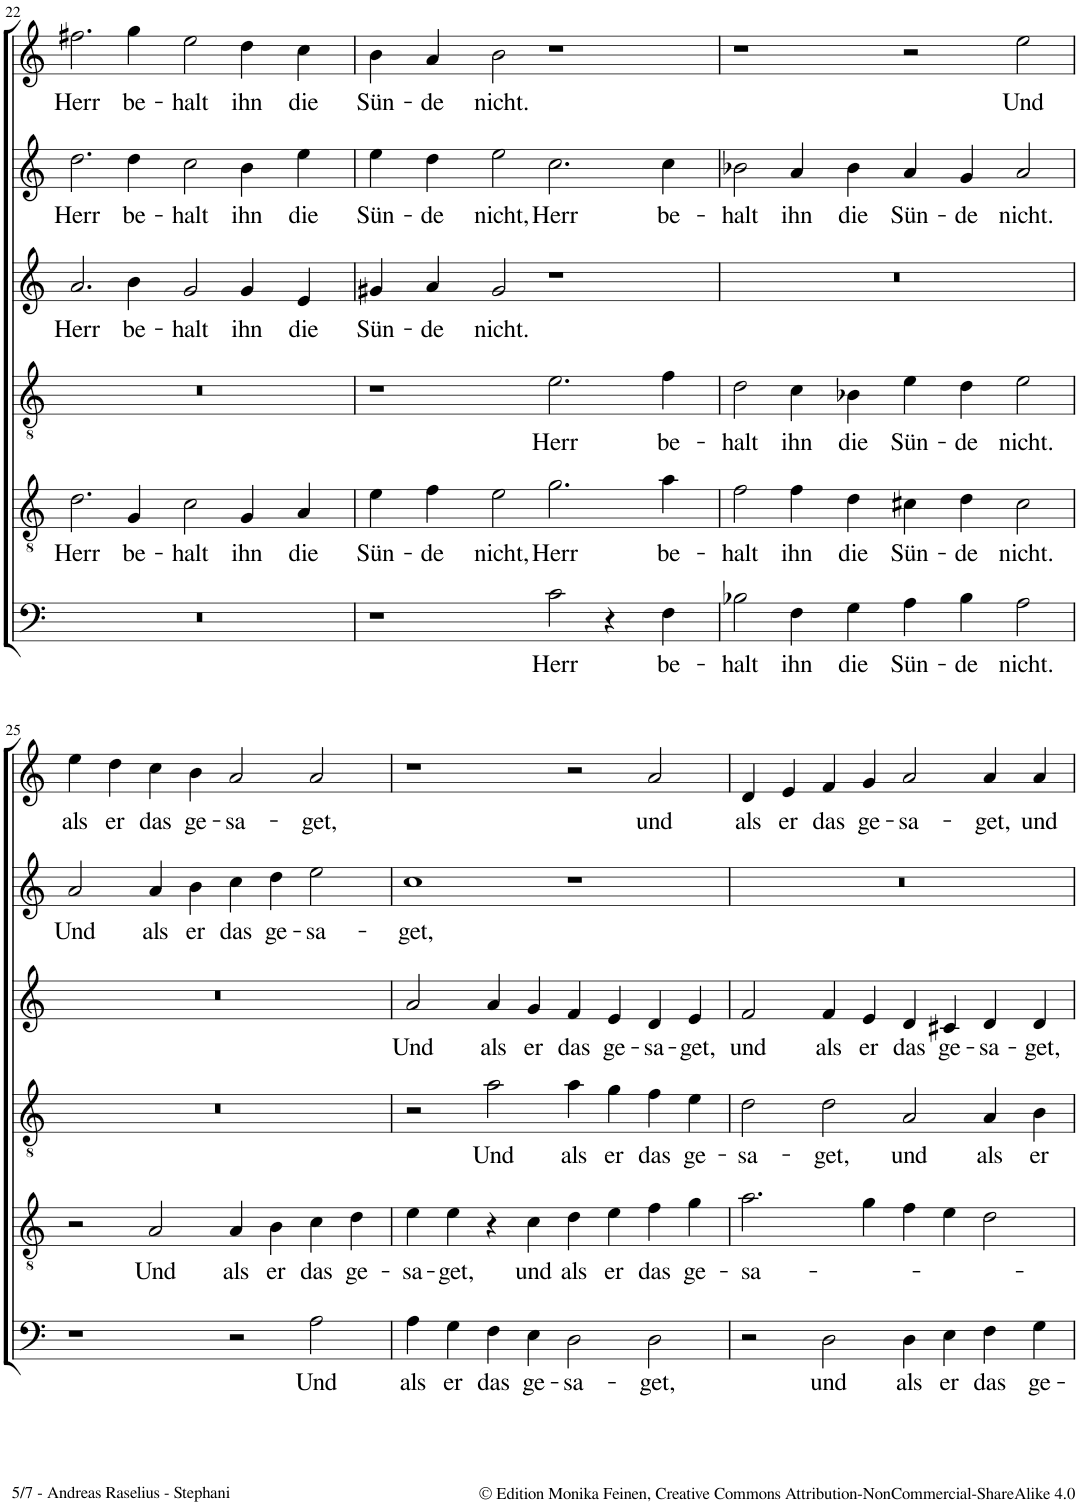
**kern	**text	**kern	**text	**kern	**text	**kern	**text	**kern	**text	**kern	**text
*part6	*part6	*part5	*part5	*part4	*part4	*part3	*part3	*part2	*part2	*part1	*part1
*staff6	*staff6	*staff5	*staff5	*staff4	*staff4	*staff3	*staff3	*staff2	*staff2	*staff1	*staff1
*I"Bassus	*	*I"Tenor	*	*I"Quintus	*	*I"Altus	*	*I"Sextus	*	*I"Cantus	*
!!LO:PB:g=z
*clefF4	*	*clefGv2	*	*clefGv2	*	*clefG2	*	*clefG2	*	*clefG2	*
*k[]	*	*k[]	*	*k[]	*	*k[]	*	*k[]	*	*k[]	*
*M4/2	*	*M4/2	*	*M4/2	*	*M4/2	*	*M4/2	*	*M4/2	*
*met(c)	*	*met(c)	*	*met(c)	*	*met(c)	*	*met(c)	*	*met(c)	*
=22	=22	=22	=22	=22	=22	=22	=22	=22	=22	=22	=22
!	!	!	!LO:LY:b	!	!	!	!LO:LY:b	!	!LO:LY:b	!	!LO:LY:b
0r	.	2.d\	Herr	0r	.	2.a/	Herr	2.dd\	Herr	2.ff#X\	Herr
!	!	!	!LO:LY:b	!	!	!	!LO:LY:b	!	!LO:LY:b	!	!LO:LY:b
.	.	4G/	be-	.	.	4b\	be-	4dd\	be-	4gg\	be-
!	!	!	!LO:LY:b	!	!	!	!LO:LY:b	!	!LO:LY:b	!	!LO:LY:b
.	.	2c\	-halt	.	.	2g/	-halt	2cc\	-halt	2ee\	-halt
!	!	!	!LO:LY:b	!	!	!	!LO:LY:b	!	!LO:LY:b	!	!LO:LY:b
.	.	4G/	ihn	.	.	4g/	ihn	4b\	ihn	4dd\	ihn
!	!	!	!LO:LY:b	!	!	!	!LO:LY:b	!	!LO:LY:b	!	!LO:LY:b
.	.	4A/	die	.	.	4e/	die	4ee\	die	4cc\	die
=23	=23	=23	=23	=23	=23	=23	=23	=23	=23	=23	=23
!	!	!	!LO:LY:b	!	!	!	!LO:LY:b	!	!LO:LY:b	!	!LO:LY:b
1r	.	4e\	Sün-	1r	.	4g#X/	Sün-	4ee\	Sün-	4b\	Sün-
!	!	!	!LO:LY:b	!	!	!	!LO:LY:b	!	!LO:LY:b	!	!LO:LY:b
.	.	4f\	-de	.	.	4a/	-de	4dd\	-de	4a/	-de
!	!	!	!LO:LY:b	!	!	!	!LO:LY:b	!	!LO:LY:b	!	!LO:LY:b
.	.	2e\	nicht,	.	.	2g#/	nicht.	2ee\	nicht,	2b\	nicht.
!	!LO:LY:b	!	!LO:LY:b	!	!LO:LY:b	!	!	!	!LO:LY:b	!	!
2c\	Herr	2.g\	Herr	2.e\	Herr	1r	.	2.cc\	Herr	1r	.
4r	.	.	.	.	.	.	.	.	.	.	.
!	!LO:LY:b	!	!LO:LY:b	!	!LO:LY:b	!	!	!	!LO:LY:b	!	!
4F\	be-	4a\	be-	4f\	be-	.	.	4cc\	be-	.	.
=24	=24	=24	=24	=24	=24	=24	=24	=24	=24	=24	=24
!	!LO:LY:b	!	!LO:LY:b	!	!LO:LY:b	!	!	!	!LO:LY:b	!	!
2B-X\	halt	2f\	halt	2d\	halt	0r	.	2b-X\	halt	1r	.
!	!LO:LY:b	!	!LO:LY:b	!	!LO:LY:b	!	!	!	!LO:LY:b	!	!
4F\	ihn	4f\	ihn	4c\	ihn	.	.	4a/	ihn	.	.
!	!LO:LY:b	!	!LO:LY:b	!	!LO:LY:b	!	!	!	!LO:LY:b	!	!
4G\	die	4d\	die	4B-X\	die	.	.	4b-\	die	.	.
!	!LO:LY:b	!	!LO:LY:b	!	!LO:LY:b	!	!	!	!LO:LY:b	!	!
4A\	Sün-	4c#X\	Sün-	4e\	Sün-	.	.	4a/	Sün-	2r	.
!	!LO:LY:b	!	!LO:LY:b	!	!LO:LY:b	!	!	!	!LO:LY:b	!	!
4B-\	-de	4d\	-de	4d\	-de	.	.	4g/	-de	.	.
!	!LO:LY:b	!	!LO:LY:b	!	!LO:LY:b	!	!	!	!LO:LY:b	!	!LO:LY:b
2A\	nicht.	2c#\	nicht.	2e\	nicht.	.	.	2a/	nicht.	2ee\	Und
!!LO:LB:g=z
=25	=25	=25	=25	=25	=25	=25	=25	=25	=25	=25	=25
!	!	!	!	!	!	!	!	!	!LO:LY:b	!	!LO:LY:b
1r	.	2r	.	0r	.	0r	.	2a/	Und	4ee\	als
!	!	!	!	!	!	!	!	!	!	!	!LO:LY:b
.	.	.	.	.	.	.	.	.	.	4dd\	er
!	!	!	!LO:LY:b	!	!	!	!	!	!LO:LY:b	!	!LO:LY:b
.	.	2A/	Und	.	.	.	.	4a/	als	4cc\	das
!	!	!	!	!	!	!	!	!	!LO:LY:b	!	!LO:LY:b
.	.	.	.	.	.	.	.	4b\	er	4b\	ge-
!	!	!	!LO:LY:b	!	!	!	!	!	!LO:LY:b	!	!LO:LY:b
2r	.	4A/	als	.	.	.	.	4cc\	das	2a/	-sa-
!	!	!	!LO:LY:b	!	!	!	!	!	!LO:LY:b	!	!
.	.	4B\	er	.	.	.	.	4dd\	ge-	.	.
!	!LO:LY:b	!	!LO:LY:b	!	!	!	!	!	!LO:LY:b	!	!LO:LY:b
2A\	Und	4c\	das	.	.	.	.	2ee\	-sa-	2a/	-get,
!	!	!	!LO:LY:b	!	!	!	!	!	!	!	!
.	.	4d\	ge-	.	.	.	.	.	.	.	.
=26	=26	=26	=26	=26	=26	=26	=26	=26	=26	=26	=26
!	!LO:LY:b	!	!LO:LY:b	!	!	!	!LO:LY:b	!	!LO:LY:b	!	!
4A\	als	4e\	-sa-	2r	.	2a/	Und	1cc	-get,	1r	.
!	!LO:LY:b	!	!LO:LY:b	!	!	!	!	!	!	!	!
4G\	er	4e\	-get,	.	.	.	.	.	.	.	.
!	!LO:LY:b	!	!	!	!LO:LY:b	!	!LO:LY:b	!	!	!	!
4F\	das	4r	.	2a\	Und	4a/	als	.	.	.	.
!	!LO:LY:b	!	!LO:LY:b	!	!	!	!LO:LY:b	!	!	!	!
4E\	ge-	4c\	und	.	.	4g/	er	.	.	.	.
!	!LO:LY:b	!	!LO:LY:b	!	!LO:LY:b	!	!LO:LY:b	!	!	!	!
2D\	-sa-	4d\	als	4a\	als	4f/	das	1r	.	2r	.
!	!	!	!LO:LY:b	!	!LO:LY:b	!	!LO:LY:b	!	!	!	!
.	.	4e\	er	4g\	er	4e/	ge-	.	.	.	.
!	!LO:LY:b	!	!LO:LY:b	!	!LO:LY:b	!	!LO:LY:b	!	!	!	!LO:LY:b
2D\	-get,	4f\	das	4f\	das	4d/	-sa-	.	.	2a/	und
!	!	!	!LO:LY:b	!	!LO:LY:b	!	!LO:LY:b	!	!	!	!
.	.	4g\	ge-	4e\	ge-	4e/	-get,	.	.	.	.
=27	=27	=27	=27	=27	=27	=27	=27	=27	=27	=27	=27
!	!	!	!LO:LY:b	!	!LO:LY:b	!	!LO:LY:b	!	!	!	!LO:LY:b
2r	.	2.a\	-sa-	2d\	-sa-	2f/	und	0r	.	4d/	als
!	!	!	!	!	!	!	!	!	!	!	!LO:LY:b
.	.	.	.	.	.	.	.	.	.	4e/	er
!	!LO:LY:b	!	!	!	!LO:LY:b	!	!LO:LY:b	!	!	!	!LO:LY:b
2D\	und	.	.	2d\	-get,	4f/	als	.	.	4f/	das
!	!	!	!	!	!	!	!LO:LY:b	!	!	!	!LO:LY:b
.	.	4g\	.	.	.	4e/	er	.	.	4g/	ge-
!	!LO:LY:b	!	!	!	!LO:LY:b	!	!LO:LY:b	!	!	!	!LO:LY:b
4D\	als	4f\	.	2A/	und	4d/	das	.	.	2a/	-sa-
!	!LO:LY:b	!	!	!	!	!	!LO:LY:b	!	!	!	!
4E\	er	4e\	.	.	.	4c#X/	ge-	.	.	.	.
!	!LO:LY:b	!	!	!	!LO:LY:b	!	!LO:LY:b	!	!	!	!LO:LY:b
4F\	das	2d\	.	4A/	als	4d/	-sa-	.	.	4a/	-get,
!	!LO:LY:b	!	!	!	!LO:LY:b	!	!LO:LY:b	!	!	!	!LO:LY:b
4G\	ge-	.	.	4B\	er	4d/	-get,	.	.	4a/	und
=	=	=	=	=	=	=	=	=	=	=	=
*-	*-	*-	*-	*-	*-	*-	*-	*-	*-	*-	*-
